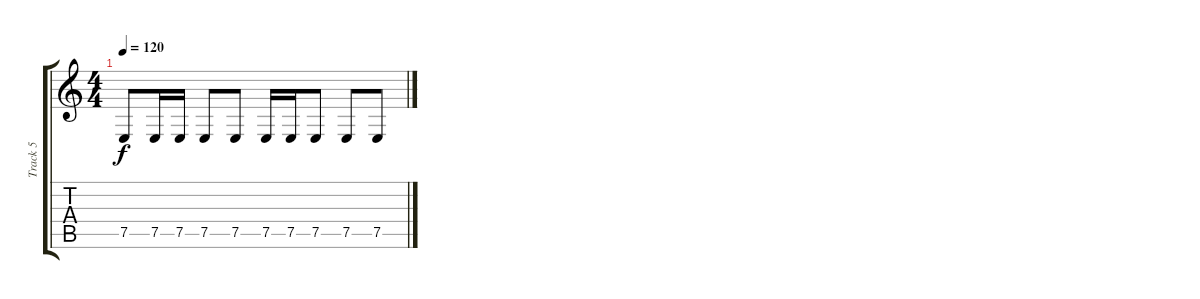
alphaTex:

\track ("Track 5" "Track 5") {solo instrument acousticgrandpiano}
\staff {score tabs}
\tuning (E4 B3 G3 D3 A2 E2) {hide}
\ts (4 4)
\tempo 120
\clef g2
\ks c
7.5.8{dy f} 7.5.16 7.5.16 7.5.8 7.5.8 7.5.16 7.5.16 7.5.8 7.5.8 7.5.8
